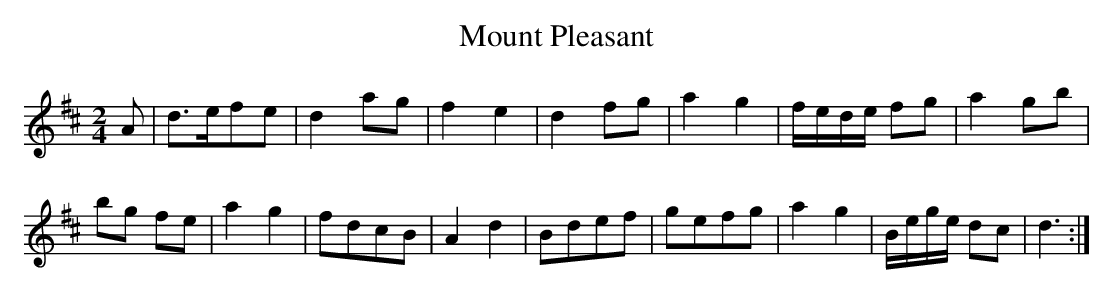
X:1.1
T: Mount Pleasant
M: 2/4
L: 1/8
K: D
A | d>efe | d2 ag | f2e2 | d2 fg | a2g2 | f/e/d/e/ fg | a2 gb |
bg fe | a2 g2 | fdcB | A2 d2 | Bdef | gefg | a2g2 | B/e/g/e/ dc | d3:|
